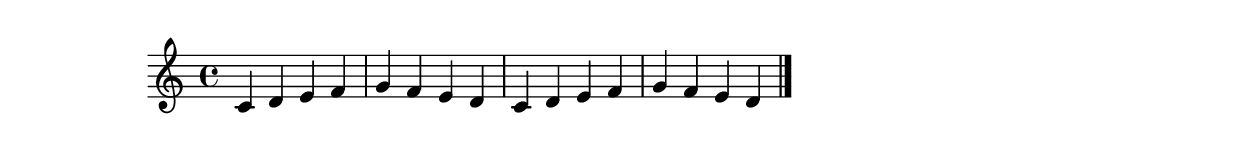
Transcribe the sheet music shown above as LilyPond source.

%% Do not edit this file; it is automatically
%% generated from LSR http://lsr.dsi.unimi.it
%% This file is in the public domain.
\version "2.13.16"

\header {
  lsrtags = "staff-notation"

  texidoc = "
'Tick' bar lines are often used in music where the bar line is used
only for coordination and is not meant to imply any rhythmic stress.

"
  doctitle = "Tick bar lines"
} % begin verbatim

\relative c' {
  \set Score.defaultBarType = #"'"
  c4 d e f
  g4 f e d
  c4 d e f
  g4 f e d
  \bar "|."
}
